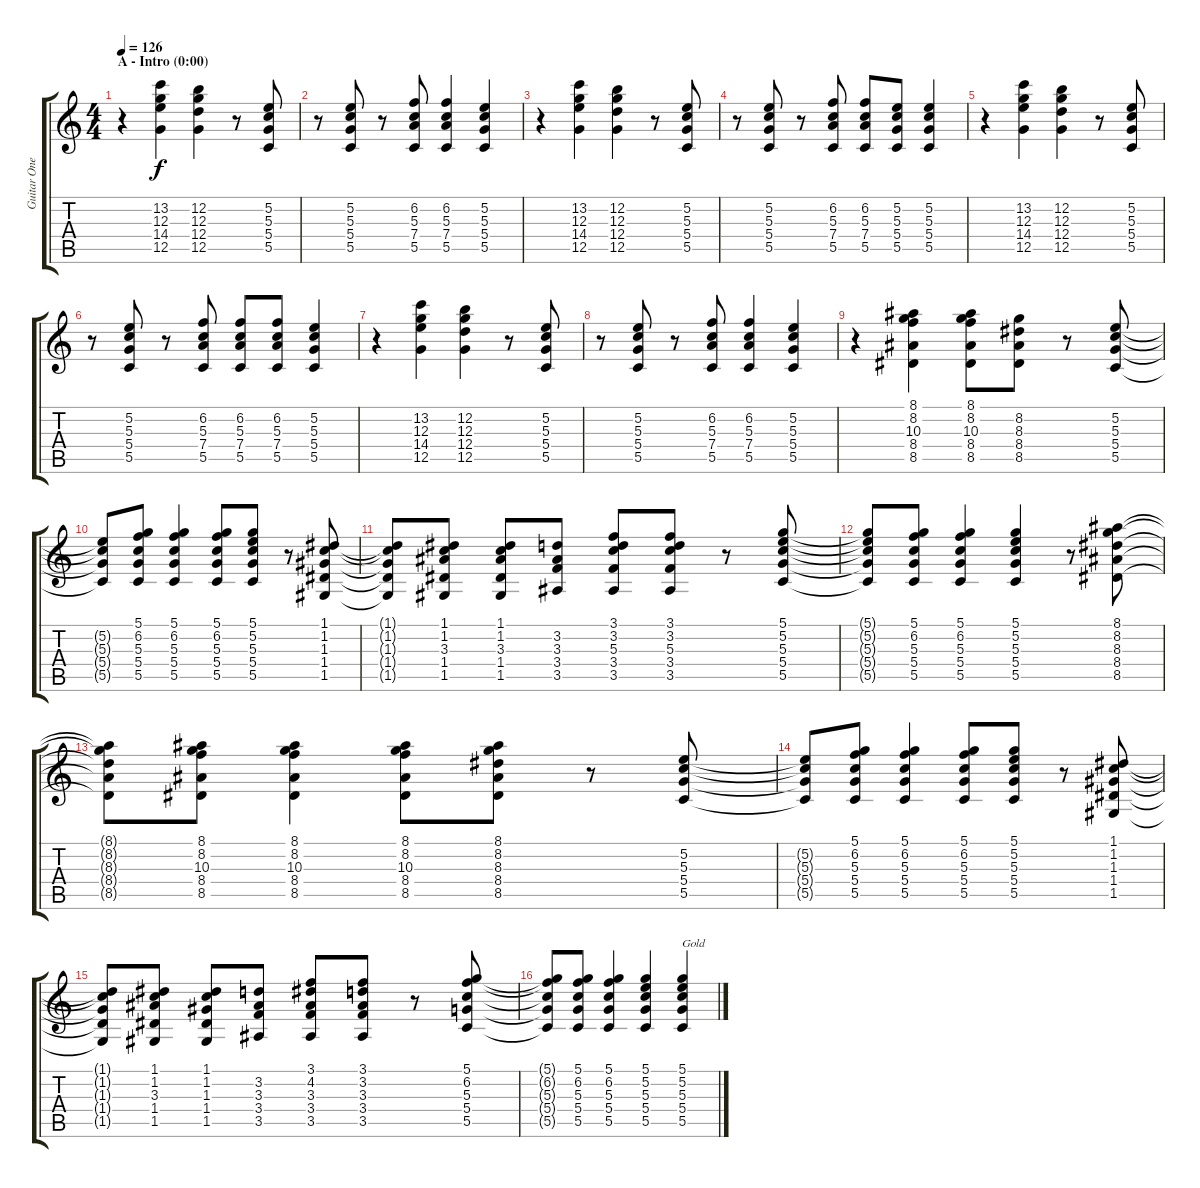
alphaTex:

\track ("Guitar One" "Guitar One") {instrument distortionguitar}
\staff {score tabs}
\tuning (D4 B3 G3 D3 G2 D2) {hide}
\ts (4 4)
\section ("" "A - Intro (0:00)")
\tempo 126
\clef g2
\ks c
r.4{dy f instrument distortionguitar} (13.2 12.3 14.4 12.5).4 (12.2 12.3 12.4 12.5).4 r.8 (5.2 5.3 5.4 5.5).8 |
r.8 (5.2 5.3 5.4 5.5).8 r.8 (6.2 5.3 7.4 5.5).8 (6.2 5.3 7.4 5.5).4 (5.2 5.3 5.4 5.5).4 |
r.4 (13.2 12.3 14.4 12.5).4 (12.2 12.3 12.4 12.5).4 r.8 (5.2 5.3 5.4 5.5).8 |
r.8 (5.2 5.3 5.4 5.5).8 r.8 (6.2 5.3 7.4 5.5).8 (6.2 5.3 7.4 5.5).8 (5.2 5.3 5.4 5.5).8 (5.2 5.3 5.4 5.5).4 |
r.4 (13.2 12.3 14.4 12.5).4 (12.2 12.3 12.4 12.5).4 r.8 (5.2 5.3 5.4 5.5).8 |
r.8 (5.2 5.3 5.4 5.5).8 r.8 (6.2 5.3 7.4 5.5).8 (6.2 5.3 7.4 5.5).8 (6.2 5.3 7.4 5.5).8 (5.2 5.3 5.4 5.5).4 |
r.4 (13.2 12.3 14.4 12.5).4 (12.2 12.3 12.4 12.5).4 r.8 (5.2 5.3 5.4 5.5).8 |
r.8 (5.2 5.3 5.4 5.5).8 r.8 (6.2 5.3 7.4 5.5).8 (6.2 5.3 7.4 5.5).4 (5.2 5.3 5.4 5.5).4 |
r.4 (8.1 8.2 10.3 8.4 8.5).4 (8.1 8.2 10.3 8.4 8.5).8 (8.2 8.3 8.4 8.5).8 r.8 (5.2 5.3 5.4 5.5).8 |
(5.2{t} 5.3{t} 5.4{t} 5.5{t}).8 (5.1 6.2 5.3 5.4 5.5).8 (5.1 6.2 5.3 5.4 5.5).4 (5.1 6.2 5.3 5.4 5.5).8 (5.1 5.2 5.3 5.4 5.5).8 r.8 (1.1 1.2 1.3 1.4 1.5).8 |
(1.1{t} 1.2{t} 1.3{t} 1.4{t} 1.5{t}).8 (1.1 1.2 3.3 1.4 1.5).8 (1.1 1.2 3.3 1.4 1.5).8 (3.2 3.3 3.4 3.5).8 (3.1 3.2 5.3 3.4 3.5).8 (3.1 3.2 5.3 3.4 3.5).8 r.8 (5.1 5.2 5.3 5.4 5.5).8 |
(5.1{t} 5.2{t} 5.3{t} 5.4{t} 5.5{t}).8 (5.1 6.2 5.3 5.4 5.5).8 (5.1 6.2 5.3 5.4 5.5).4 (5.1 5.2 5.3 5.4 5.5).4 r.8 (8.1 8.2 8.3 8.4 8.5).8 |
(8.1{t} 8.2{t} 8.3{t} 8.4{t} 8.5{t}).8 (8.1 8.2 10.3 8.4 8.5).8 (8.1 8.2 10.3 8.4 8.5).4 (8.1 8.2 10.3 8.4 8.5).8 (8.1 8.2 8.3 8.4 8.5).8 r.8 (5.2 5.3 5.4 5.5).8 |
(5.2{t} 5.3{t} 5.4{t} 5.5{t}).8 (5.1 6.2 5.3 5.4 5.5).8 (5.1 6.2 5.3 5.4 5.5).4 (5.1 6.2 5.3 5.4 5.5).8 (5.1 5.2 5.3 5.4 5.5).8 r.8 (1.1 1.2 1.3 1.4 1.5).8 |
(1.1{t} 1.2{t} 1.3{t} 1.4{t} 1.5{t}).8 (1.1 1.2 3.3 1.4 1.5).8 (1.1 1.2 1.3 1.4 1.5).8 (3.2 3.3 3.4 3.5).8 (3.1 4.2 3.3 3.4 3.5).8 (3.1 3.2 3.3 3.4 3.5).8 r.8 (5.1 6.2 5.3 5.4 5.5).8 |
(5.1{t} 6.2{t} 5.3{t} 5.4{t} 5.5{t}).8 (5.1 6.2 5.3 5.4 5.5).8 (5.1 6.2 5.3 5.4 5.5).4 (5.1 5.2 5.3 5.4 5.5).4 (5.1 5.2 5.3 5.4 5.5).4{txt "Gold"}
